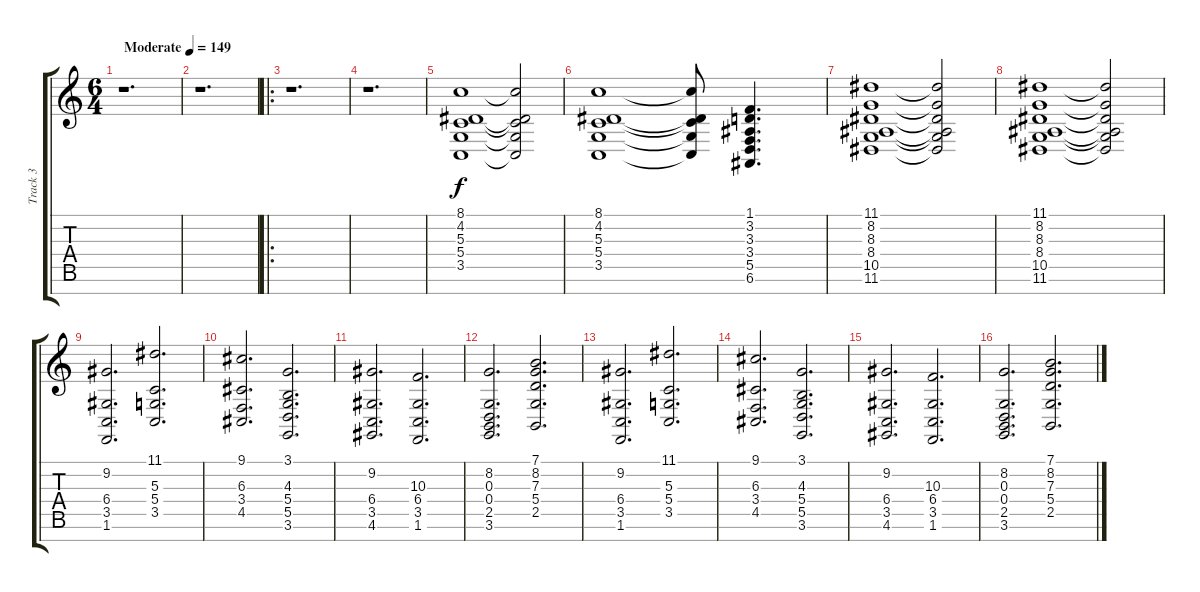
\track ("Track 3" "Track 3") {instrument choiraahs}
\staff {score tabs}
\tuning (E4 B3 G3 D3 A2 E2 B1) {hide}
\ts (6 4)
\tempo (149 "Moderate")
\clef g2
\ks c
r.1{d dy f instrument choiraahs} |
r.1{d} |
\ro
r.1{d} |
r.1{d} |
(8.1 4.2 5.3 5.4 3.5).1 (8.1{t} 4.2{t} 5.3{t} 5.4{t} 3.5{t}).2 |
(8.1 4.2 5.3 5.4 3.5).1 (8.1{t} 4.2{t} 5.3{t} 5.4{t} 3.5{t}).8 (1.1 3.2 3.3 3.4 5.5 6.6).4{d} |
(11.1 8.2 8.3 8.4 10.5 11.6).1 (11.1{t} 8.2{t} 8.3{t} 8.4{t} 10.5{t} 11.6{t}).2 |
(11.1 8.2 8.3 8.4 10.5 11.6).1 (11.1{t} 8.2{t} 8.3{t} 8.4{t} 10.5{t} 11.6{t}).2 |
(9.2 6.4 3.5 1.6).2{d} (11.1 5.3 5.4 3.5).2{d} |
(9.1 6.3 3.4 4.5).2{d} (3.1 4.3 5.4 5.5 3.6).2{d} |
(9.2 6.4 3.5 4.6).2{d} (10.3 6.4 3.5 1.6).2{d} |
(8.2 0.3 0.4 2.5 3.6).2{d} (7.1 8.2 7.3 5.4 2.5).2{d} |
(9.2 6.4 3.5 1.6).2{d} (11.1 5.3 5.4 3.5).2{d} |
(9.1 6.3 3.4 4.5).2{d} (3.1 4.3 5.4 5.5 3.6).2{d} |
(9.2 6.4 3.5 4.6).2{d} (10.3 6.4 3.5 1.6).2{d} |
(8.2 0.3 0.4 2.5 3.6).2{d} (7.1 8.2 7.3 5.4 2.5).2{d}
